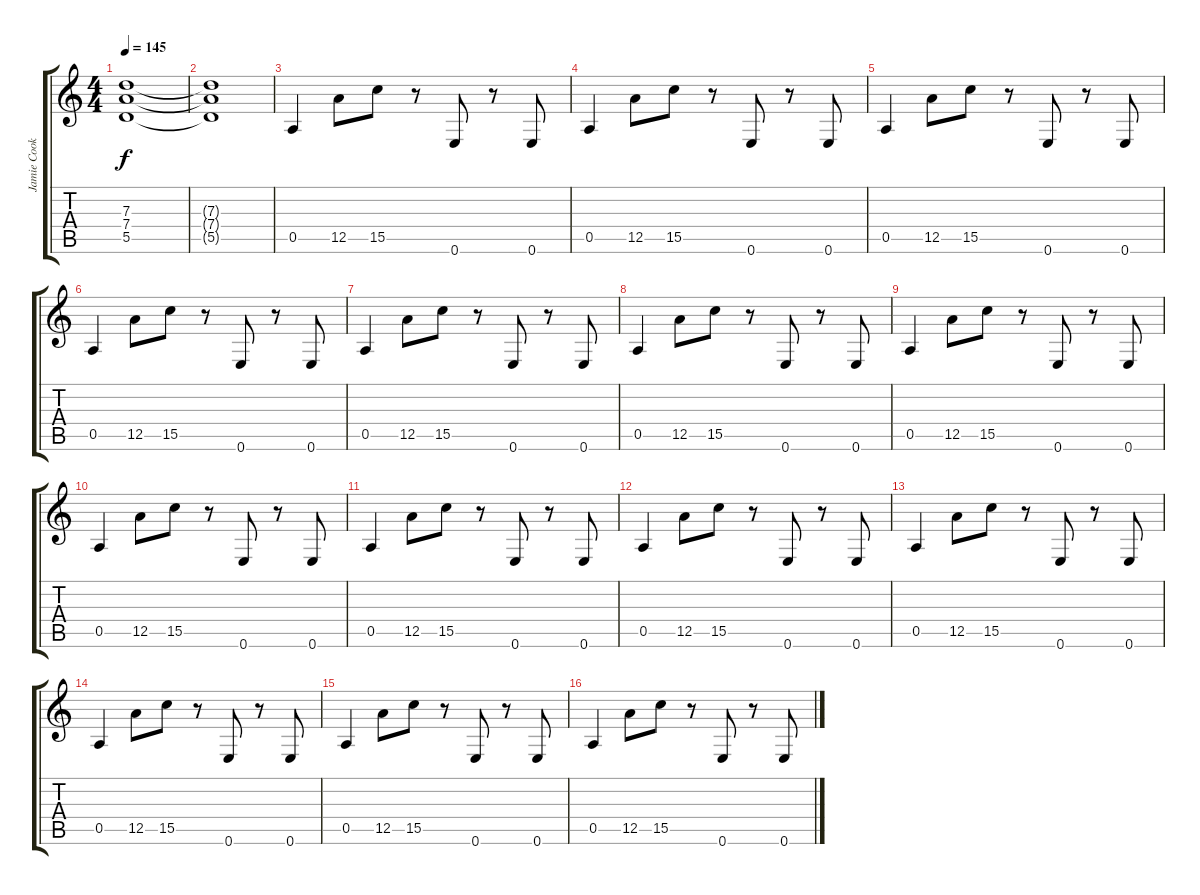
\track ("Jamie Cook" "Jamie Cook") {instrument distortionguitar}
\staff {score tabs}
\tuning (E4 B3 G3 D3 A2 E2) {hide}
\ts (4 4)
\tempo 145
\clef g2
\ks c
(7.3 7.4 5.5).1{dy f} |
(7.3{t} 7.4{t} 5.5{t}).1 |
0.5.4 12.5.8 15.5.8 r.8 0.6.8 r.8 0.6.8 |
0.5.4 12.5.8 15.5.8 r.8 0.6.8 r.8 0.6.8 |
0.5.4 12.5.8 15.5.8 r.8 0.6.8 r.8 0.6.8 |
0.5.4 12.5.8 15.5.8 r.8 0.6.8 r.8 0.6.8 |
0.5.4 12.5.8 15.5.8 r.8 0.6.8 r.8 0.6.8 |
0.5.4 12.5.8 15.5.8 r.8 0.6.8 r.8 0.6.8 |
0.5.4 12.5.8 15.5.8 r.8 0.6.8 r.8 0.6.8 |
0.5.4 12.5.8 15.5.8 r.8 0.6.8 r.8 0.6.8 |
0.5.4 12.5.8 15.5.8 r.8 0.6.8 r.8 0.6.8 |
0.5.4 12.5.8 15.5.8 r.8 0.6.8 r.8 0.6.8 |
0.5.4 12.5.8 15.5.8 r.8 0.6.8 r.8 0.6.8 |
0.5.4 12.5.8 15.5.8 r.8 0.6.8 r.8 0.6.8 |
0.5.4 12.5.8 15.5.8 r.8 0.6.8 r.8 0.6.8 |
0.5.4 12.5.8 15.5.8 r.8 0.6.8 r.8 0.6.8
